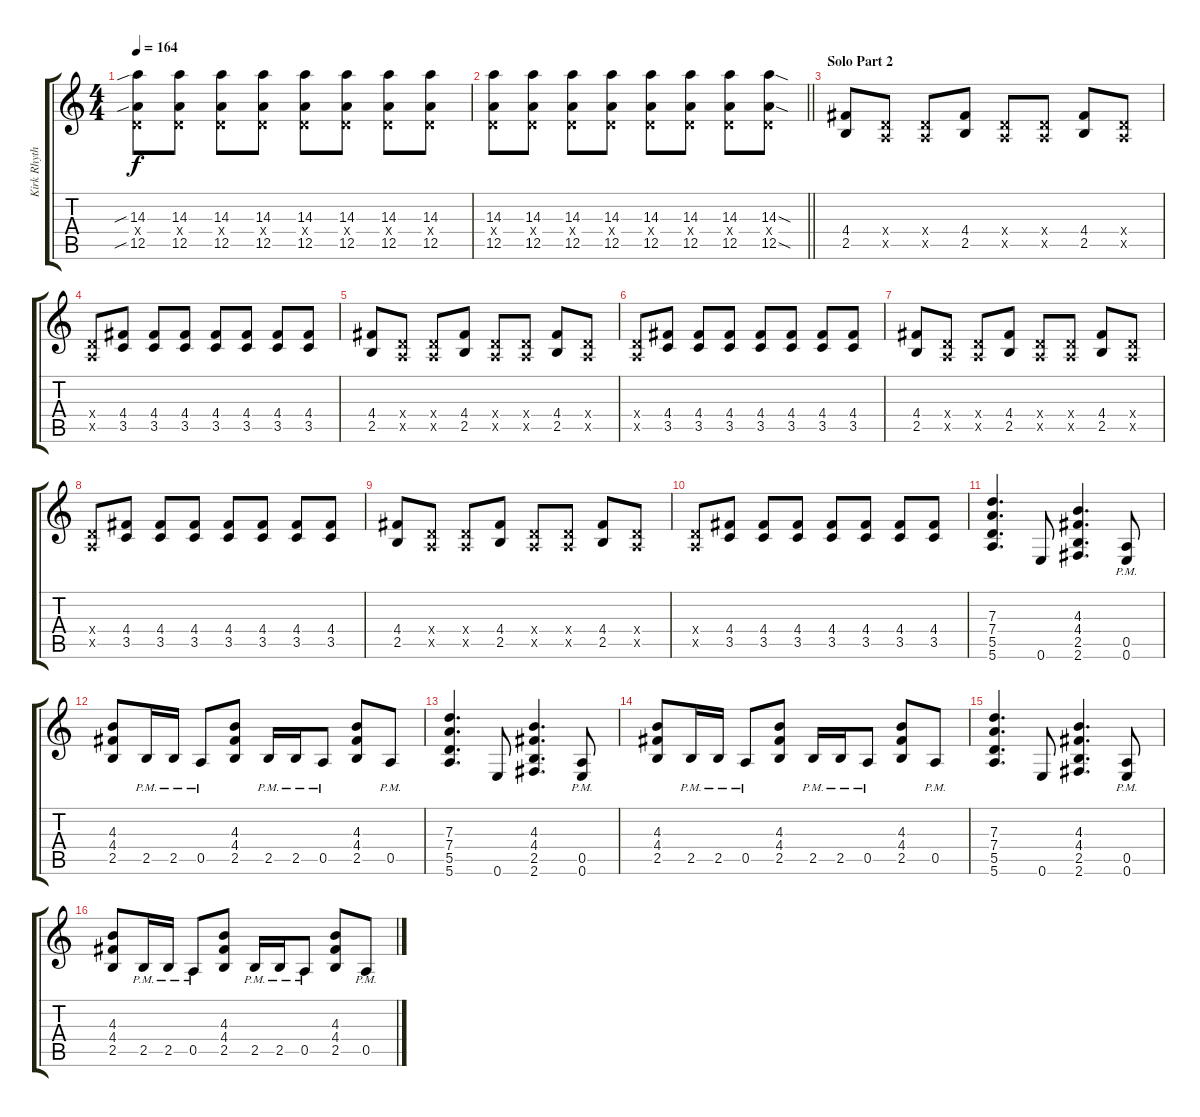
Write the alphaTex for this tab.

\track ("Kirk Rhythm" "Kirk Rhyth") {instrument distortionguitar}
\staff {score tabs}
\tuning (E4 B3 G3 D3 A2 E2) {hide}
\ts (4 4)
\tempo 164
\clef g2
\ks c
(14.3{sib} 0.4{x} 12.5{sib}).8{dy f} (14.3 0.4{x} 12.5).8 (14.3 0.4{x} 12.5).8 (14.3 0.4{x} 12.5).8 (14.3 0.4{x} 12.5).8 (14.3 0.4{x} 12.5).8 (14.3 0.4{x} 12.5).8 (14.3 0.4{x} 12.5).8 |
\barLineRight lightlight
(14.3 0.4{x} 12.5).8 (14.3 0.4{x} 12.5).8 (14.3 0.4{x} 12.5).8 (14.3 0.4{x} 12.5).8 (14.3 0.4{x} 12.5).8 (14.3 0.4{x} 12.5).8 (14.3 0.4{x} 12.5).8 (14.3{sod} 0.4{x} 12.5{sod}).8 |
\section ("" "Solo Part 2")
(4.4 2.5).8 (0.4{x} 0.5{x}).8 (0.4{x} 0.5{x}).8 (4.4 2.5).8 (0.4{x} 0.5{x}).8 (0.4{x} 0.5{x}).8 (4.4 2.5).8 (0.4{x} 0.5{x}).8 |
(0.4{x} 0.5{x}).8 (4.4 3.5).8 (4.4 3.5).8 (4.4 3.5).8 (4.4 3.5).8 (4.4 3.5).8 (4.4 3.5).8 (4.4 3.5).8 |
(4.4 2.5).8 (0.4{x} 0.5{x}).8 (0.4{x} 0.5{x}).8 (4.4 2.5).8 (0.4{x} 0.5{x}).8 (0.4{x} 0.5{x}).8 (4.4 2.5).8 (0.4{x} 0.5{x}).8 |
(0.4{x} 0.5{x}).8 (4.4 3.5).8 (4.4 3.5).8 (4.4 3.5).8 (4.4 3.5).8 (4.4 3.5).8 (4.4 3.5).8 (4.4 3.5).8 |
(4.4 2.5).8 (0.4{x} 0.5{x}).8 (0.4{x} 0.5{x}).8 (4.4 2.5).8 (0.4{x} 0.5{x}).8 (0.4{x} 0.5{x}).8 (4.4 2.5).8 (0.4{x} 0.5{x}).8 |
(0.4{x} 0.5{x}).8 (4.4 3.5).8 (4.4 3.5).8 (4.4 3.5).8 (4.4 3.5).8 (4.4 3.5).8 (4.4 3.5).8 (4.4 3.5).8 |
(4.4 2.5).8 (0.4{x} 0.5{x}).8 (0.4{x} 0.5{x}).8 (4.4 2.5).8 (0.4{x} 0.5{x}).8 (0.4{x} 0.5{x}).8 (4.4 2.5).8 (0.4{x} 0.5{x}).8 |
(0.4{x} 0.5{x}).8 (4.4 3.5).8 (4.4 3.5).8 (4.4 3.5).8 (4.4 3.5).8 (4.4 3.5).8 (4.4 3.5).8 (4.4 3.5).8 |
(7.3 7.4 5.5 5.6).4{d} 0.6.8 (4.3 4.4 2.5 2.6).4{d} (0.5{pm} 0.6{pm}).8 |
(4.3 4.4 2.5).8 2.5{pm}.16 2.5{pm}.16 0.5{pm}.8 (4.3 4.4 2.5).8 2.5{pm}.16 2.5{pm}.16 0.5{pm}.8 (4.3 4.4 2.5).8 0.5{pm}.8 |
(7.3 7.4 5.5 5.6).4{d} 0.6.8 (4.3 4.4 2.5 2.6).4{d} (0.5{pm} 0.6{pm}).8 |
(4.3 4.4 2.5).8 2.5{pm}.16 2.5{pm}.16 0.5{pm}.8 (4.3 4.4 2.5).8 2.5{pm}.16 2.5{pm}.16 0.5{pm}.8 (4.3 4.4 2.5).8 0.5{pm}.8 |
(7.3 7.4 5.5 5.6).4{d} 0.6.8 (4.3 4.4 2.5 2.6).4{d} (0.5{pm} 0.6{pm}).8 |
(4.3 4.4 2.5).8 2.5{pm}.16 2.5{pm}.16 0.5{pm}.8 (4.3 4.4 2.5).8 2.5{pm}.16 2.5{pm}.16 0.5{pm}.8 (4.3 4.4 2.5).8 0.5{pm}.8
